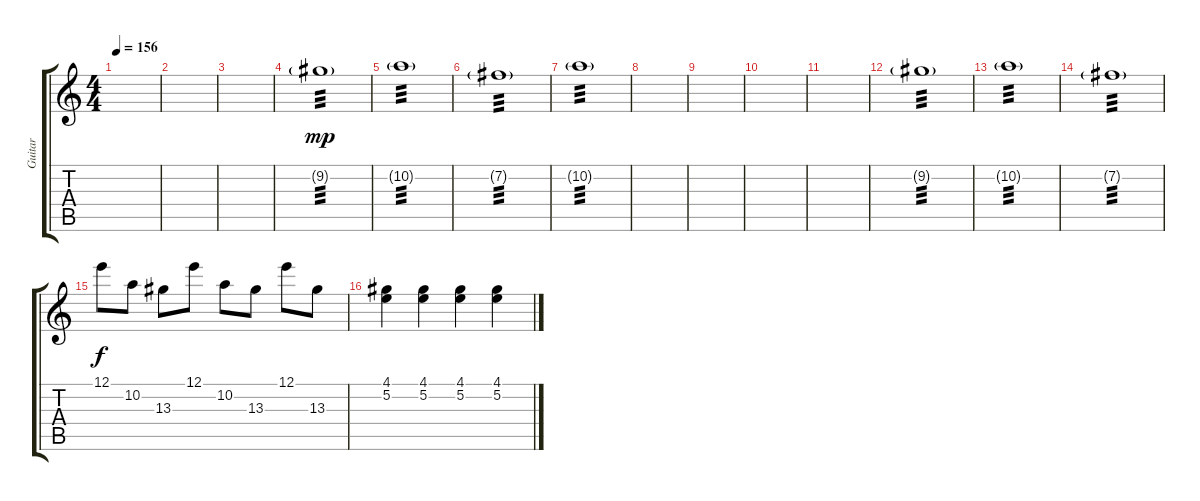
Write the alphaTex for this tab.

\track ("Guitar" "Guitar") {instrument distortionguitar}
\staff {score tabs}
\tuning (E4 B3 G3 D3 A2 D2) {hide}
\ts (4 4)
\tempo 156
\clef g2
\ks c
|
|
|
9.2{g}.1{tp 3 dy mp instrument electricguitarjazz} |
10.2{g}.1{tp 3} |
7.2{g}.1{tp 3} |
10.2{g}.1{tp 3} |
|
|
|
|
9.2{g}.1{tp 3} |
10.2{g}.1{tp 3} |
7.2{g}.1{tp 3} |
12.1.8{dy f} 10.2.8 13.3.8 12.1.8 10.2.8 13.3.8 12.1.8 13.3.8 |
(4.1 5.2).4{volume 9 instrument distortionguitar} (4.1 5.2).4 (4.1 5.2).4 (4.1 5.2).4
